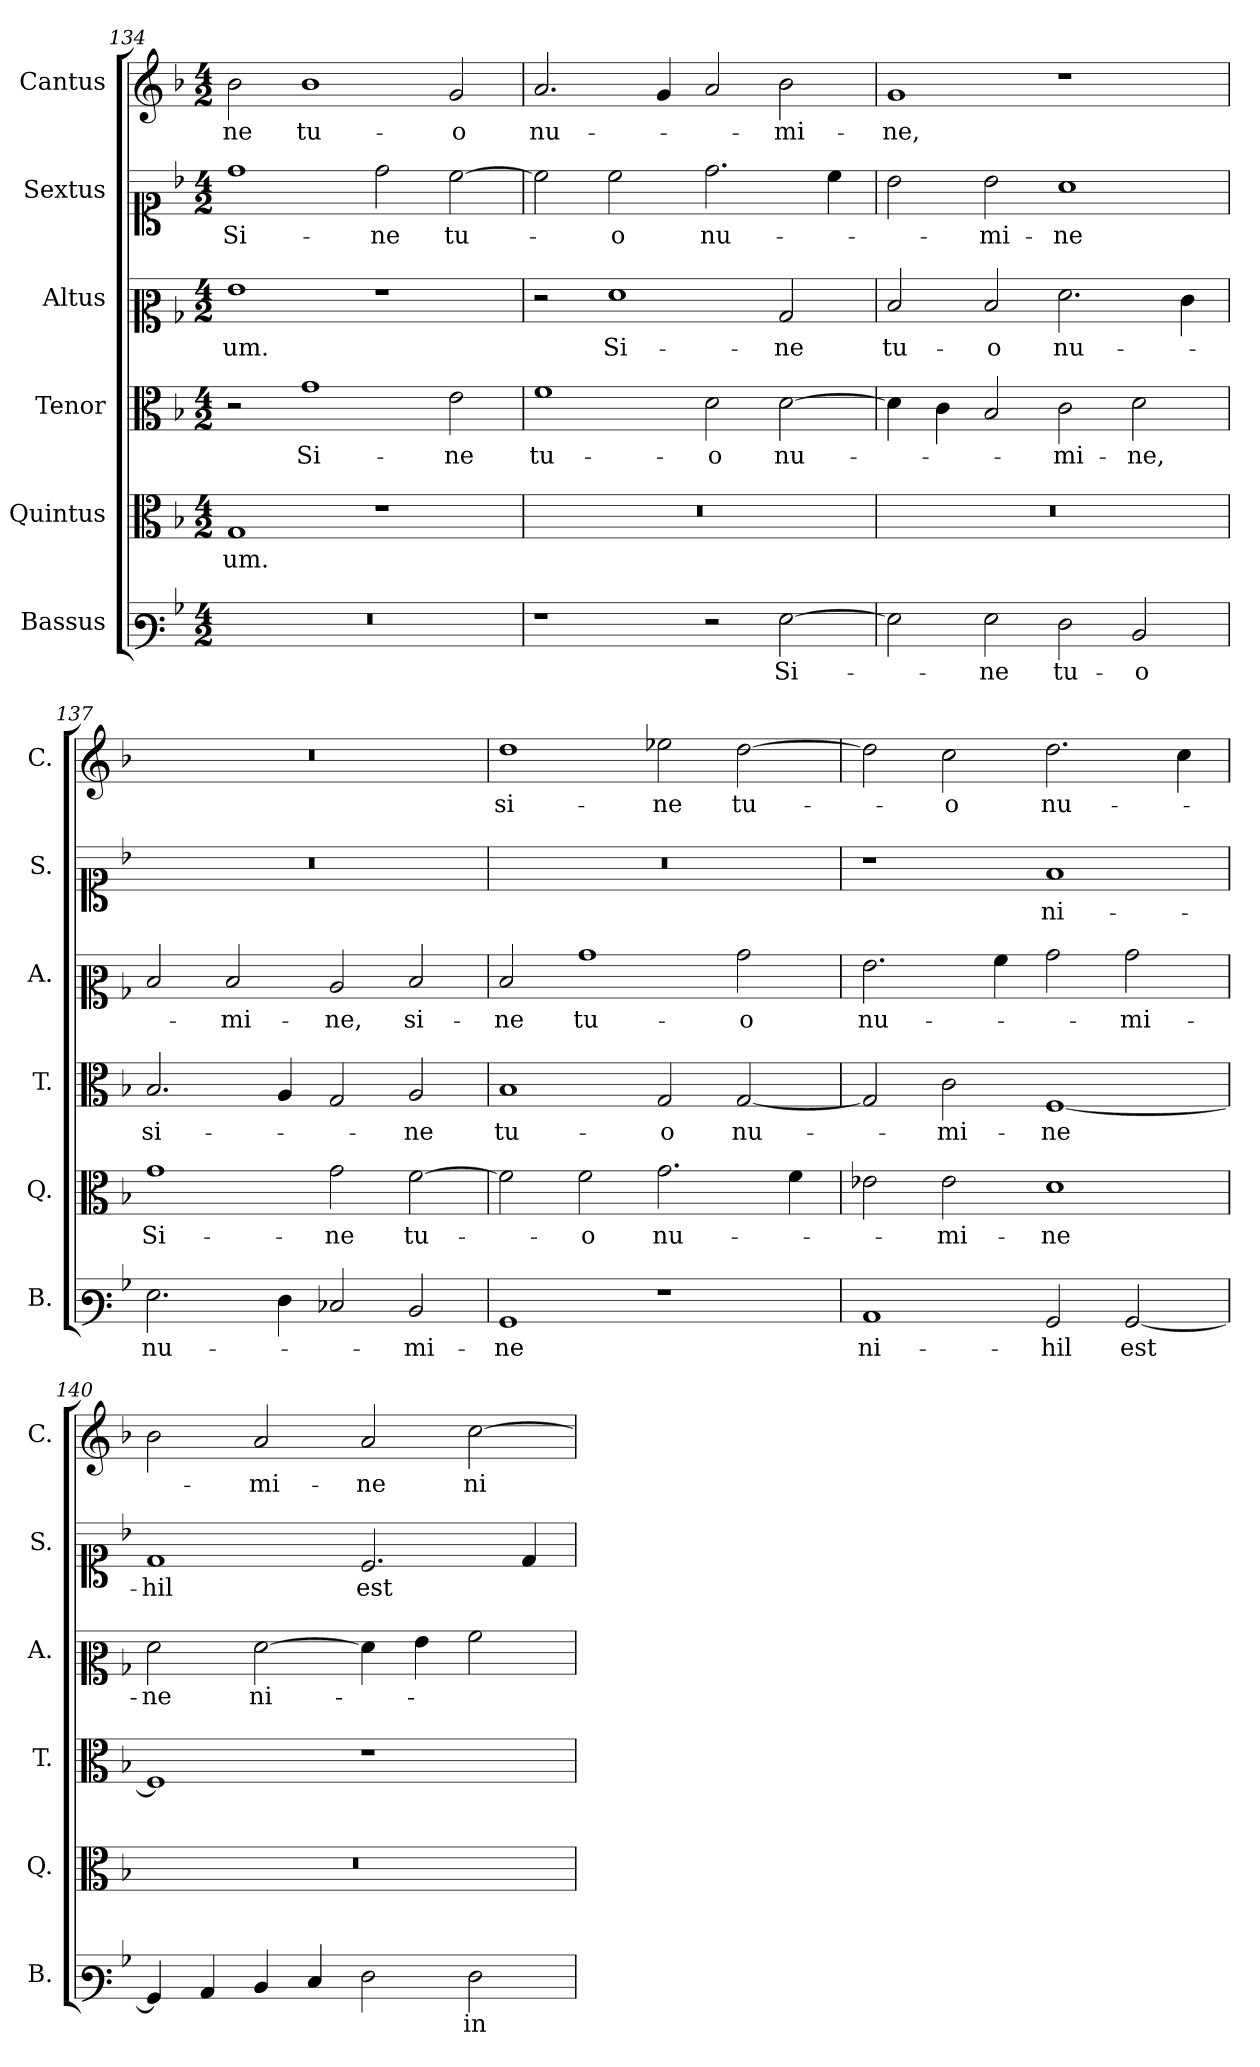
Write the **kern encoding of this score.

**kern	**text	**kern	**text	**kern	**text	**kern	**text	**kern	**text	**kern	**text
*part6	*part6	*part5	*part5	*part4	*part4	*part3	*part3	*part2	*part2	*part1	*part1
*staff6	*staff6	*staff5	*staff5	*staff4	*staff4	*staff3	*staff3	*staff2	*staff2	*staff1	*staff1
*I"Bassus	*	*I"Quintus	*	*I"Tenor	*	*I"Altus	*	*I"Sextus	*	*I"Cantus	*
*I'B.	*	*I'Q.	*	*I'T.	*	*I'A.	*	*I'S.	*	*I'C.	*
*clefF3	*	*clefC3	*	*clefC3	*	*clefC2	*	*clefC1	*	*clefG2	*
*k[b-]	*	*k[b-]	*	*k[b-]	*	*k[b-]	*	*k[b-]	*	*k[b-]	*
*M4/2	*	*M4/2	*	*M4/2	*	*M4/2	*	*M4/2	*	*M4/2	*
=134	=134	=134	=134	=134	=134	=134	=134	=134	=134	=134	=134
!LO:N:vis=1	!	!	!	!	!	!	!	!	!	!	!
0r	.	1G	-um.	2r	.	1g	-um.	1dd	Si-	2b-\	-ne
.	.	.	.	1g	Si-	.	.	.	.	1b-	tu-
.	.	1r	.	.	.	1r	.	2dd\	-ne	.	.
.	.	.	.	2e\	-ne	.	.	[2cc\	tu-	2g/	o
=135	=135	=135	=135	=135	=135	=135	=135	=135	=135	=135	=135
!	!	!LO:N:vis=1	!	!	!	!	!	!	!	!	!
1r	.	0r	.	1f	tu-	2r	.	2cc\]	.	2.a/	nu-
.	.	.	.	.	.	1f	Si-	2cc\	-o	.	.
.	.	.	.	.	.	.	.	.	.	4g/	.
2r	.	.	.	2d\	-o	.	.	2.dd\	nu-	2a/	.
[2G\	Si-	.	.	[2d\	nu-	2B-/	-ne	.	.	2b-\	-mi-
.	.	.	.	.	.	.	.	4cc\	.	.	.
=136	=136	=136	=136	=136	=136	=136	=136	=136	=136	=136	=136
!	!	!LO:N:vis=1	!	!	!	!	!	!	!	!	!
2G\]	.	0r	.	4d\]	.	2d/	tu-	2b-\	.	1g	-ne,
.	.	.	.	4c\	.	.	.	.	.	.	.
2G\	-ne	.	.	2B-/	.	2d/	-o	2b-\	-mi-	.	.
2F\	tu-	.	.	2c\	mi-	2.f\	nu-	1a	-ne	1r	.
2D/	-o	.	.	2d\	-ne,	.	.	.	.	.	.
.	.	.	.	.	.	4e\	.	.	.	.	.
!!LO:PB:g=z
=137	=137	=137	=137	=137	=137	=137	=137	=137	=137	=137	=137
!	!	!	!	!	!	!	!	!LO:N:vis=1	!	!LO:N:vis=1	!
2.G\	nu-	1g	Si-	2.B-/	si-	2d/	.	0r	.	0r	.
.	.	.	.	.	.	2d/	-mi-	.	.	.	.
4F\	.	.	.	4A/	.	.	.	.	.	.	.
2E-X/	.	2g\	-ne	2G/	.	2c/	-ne,	.	.	.	.
2D/	-mi-	[2f\	tu-	2A/	-ne	2d/	si-	.	.	.	.
=138	=138	=138	=138	=138	=138	=138	=138	=138	=138	=138	=138
!	!	!	!	!	!	!	!	!LO:N:vis=1	!	!	!
1BB-	-ne	2f\]	.	1B-	tu-	2d/	-ne	0r	.	1dd	si-
.	.	2f\	-o	.	.	1b-	tu-	.	.	.	.
1r	.	2.g\	nu-	2G/	-o	.	.	.	.	2ee-X\	-ne
.	.	.	.	[2G/	nu-	2b-\	-o	.	.	[2dd\	tu-
.	.	4f\	.	.	.	.	.	.	.	.	.
=139	=139	=139	=139	=139	=139	=139	=139	=139	=139	=139	=139
1C	ni-	2e-X\	.	2G/]	.	2.g\	nu-	1r	.	2dd\]	.
.	.	2e-\	-mi-	2c\	-mi-	.	.	.	.	2cc\	-o
.	.	.	.	.	.	4a\	.	.	.	.	.
2BB-/	-hil	1d	-ne	[1F	-ne	2b-\	.	1f	ni-	2.dd\	nu-
[2BB-/	est	.	.	.	.	2b-\	-mi-	.	.	.	.
.	.	.	.	.	.	.	.	.	.	4cc\	.
=140	=140	=140	=140	=140	=140	=140	=140	=140	=140	=140	=140
!	!	!LO:N:vis=1	!	!	!	!	!	!	!	!	!
4BB-/]	.	0r	.	1F]	.	2f\	-ne	1d	-hil	2b-\	.
4C/	.	.	.	.	.	.	.	.	.	.	.
4D/	.	.	.	.	.	[2f\	ni-	.	.	2a/	-mi-
4E/	.	.	.	.	.	.	.	.	.	.	.
2F\	.	.	.	1r	.	4f\]	.	2.c/	est	2a/	-ne
.	.	.	.	.	.	4g\	.	.	.	.	.
2F\	in	.	.	.	.	2a\	.	.	.	[2cc\	ni-
.	.	.	.	.	.	.	.	4d/	.	.	.
=	=	=	=	=	=	=	=	=	=	=	=
*-	*-	*-	*-	*-	*-	*-	*-	*-	*-	*-	*-
